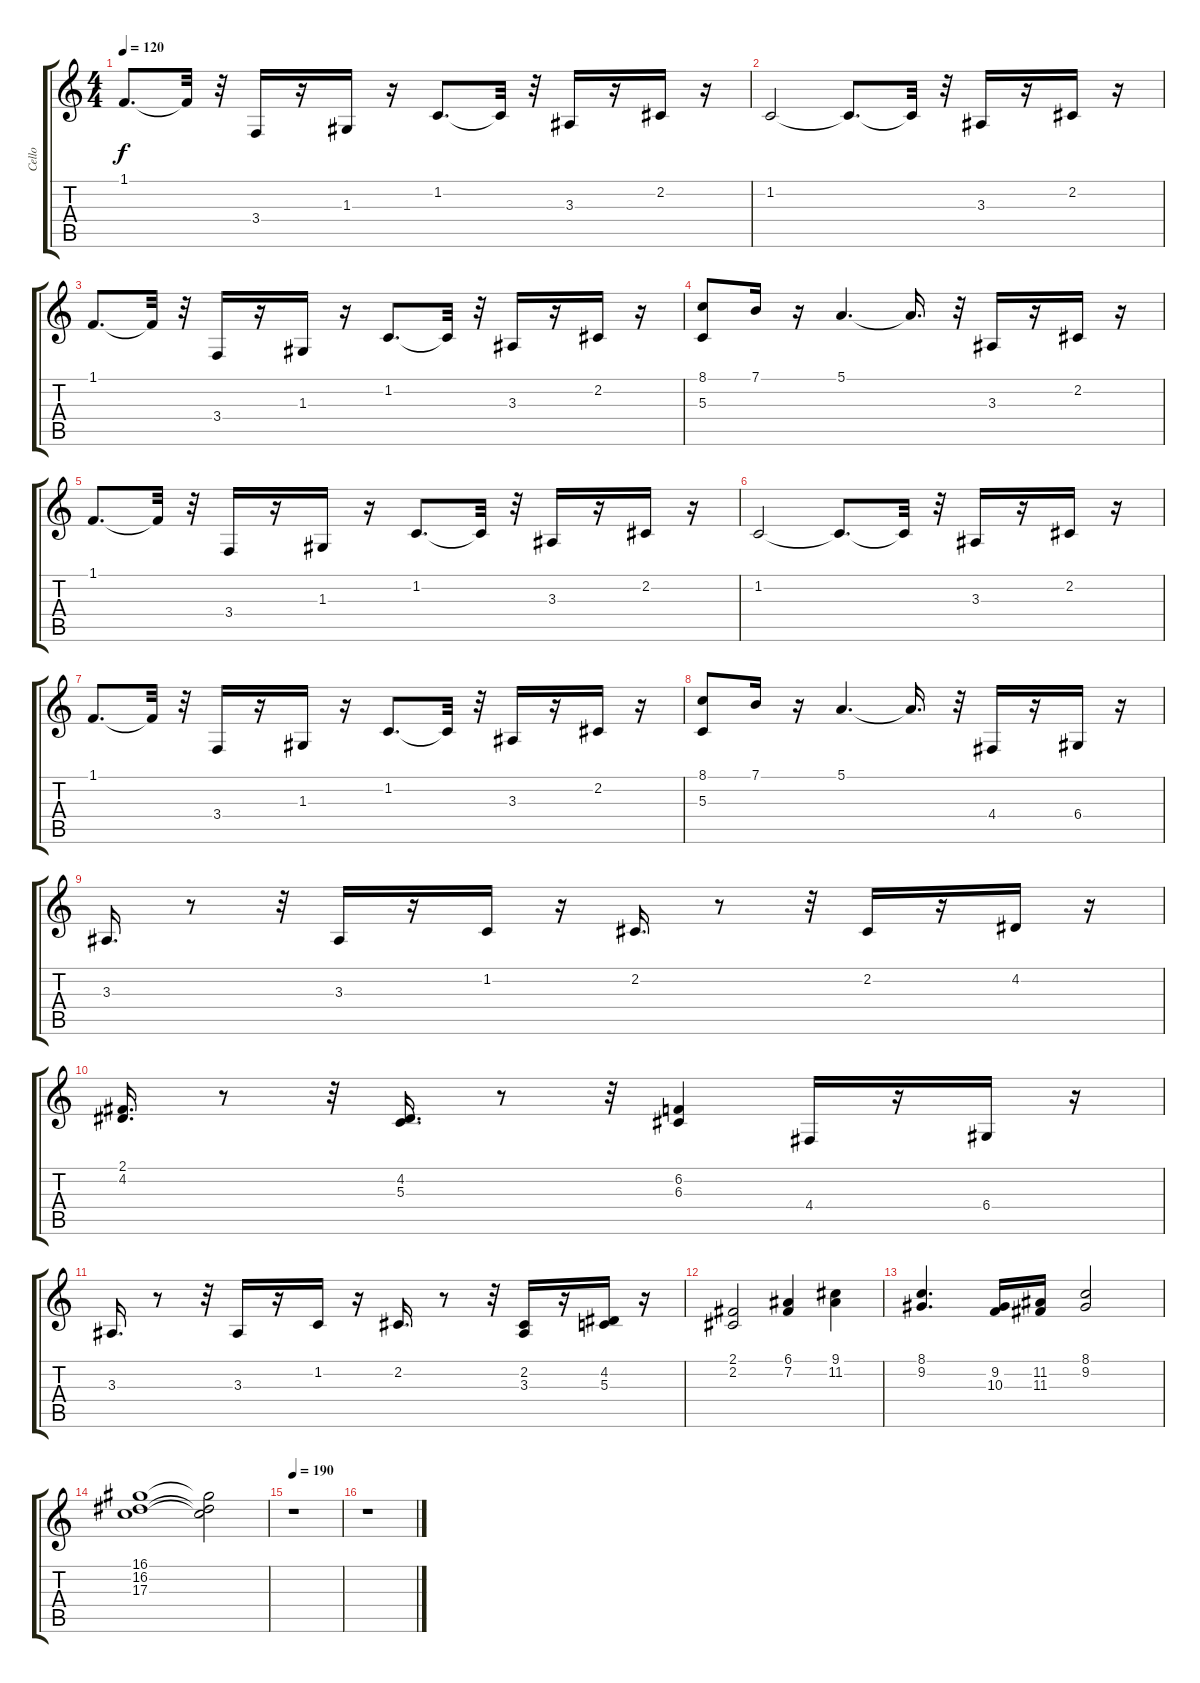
\track ("Cello" "Cello") {instrument cello}
\staff {score tabs}
\tuning (E4 B3 G3 D3 A2 E2) {hide}
\ts (4 4)
\tempo 120
\tempo 180
\tempo 120
\clef g2
\ks c
1.1.8{d dy f instrument cello} 1.1{t}.32 r.32 3.4.16 r.16 1.3.16 r.16 1.2.8{d} 1.2{t}.32 r.32 3.3.16 r.16 2.2.16 r.16 |
1.2.2 1.2{t}.8{d} 1.2{t}.32 r.32 3.3.16 r.16 2.2.16 r.16 |
1.1.8{d} 1.1{t}.32 r.32 3.4.16 r.16 1.3.16 r.16 1.2.8{d} 1.2{t}.32 r.32 3.3.16 r.16 2.2.16 r.16 |
(8.1 5.3).8 7.1.16 r.16 5.1.4{d} 5.1{t}.16{d} r.32 3.3.16 r.16 2.2.16 r.16 |
1.1.8{d} 1.1{t}.32 r.32 3.4.16 r.16 1.3.16 r.16 1.2.8{d} 1.2{t}.32 r.32 3.3.16 r.16 2.2.16 r.16 |
1.2.2 1.2{t}.8{d} 1.2{t}.32 r.32 3.3.16 r.16 2.2.16 r.16 |
1.1.8{d} 1.1{t}.32 r.32 3.4.16 r.16 1.3.16 r.16 1.2.8{d} 1.2{t}.32 r.32 3.3.16 r.16 2.2.16 r.16 |
(8.1 5.3).8 7.1.16 r.16 5.1.4{d} 5.1{t}.16{d} r.32 4.4.16 r.16 6.4.16 r.16 |
3.3.16{d} r.8 r.32 3.3.16 r.16 1.2.16 r.16 2.2.16{d} r.8 r.32 2.2.16 r.16 4.2.16 r.16 |
(2.1 4.2).16{d} r.8 r.32 (4.2 5.3).16{d} r.8 r.32 (6.2 6.3).4 4.4.16 r.16 6.4.16 r.16 |
3.3.16{d} r.8 r.32 3.3.16 r.16 1.2.16 r.16 2.2.16{d} r.8 r.32 (2.2 3.3).16 r.16 (4.2 5.3).16 r.16 |
(2.1 2.2).2 (6.1 7.2).4 (9.1 11.2).4 |
(8.1 9.2).4{d} (9.2 10.3).16 (11.2 11.3).16 (8.1 9.2).2 |
(16.1 16.2 17.3).1 (16.1{t} 16.2{t} 17.3{t}).2 |
\tempo 190
r.1 |
r.1
